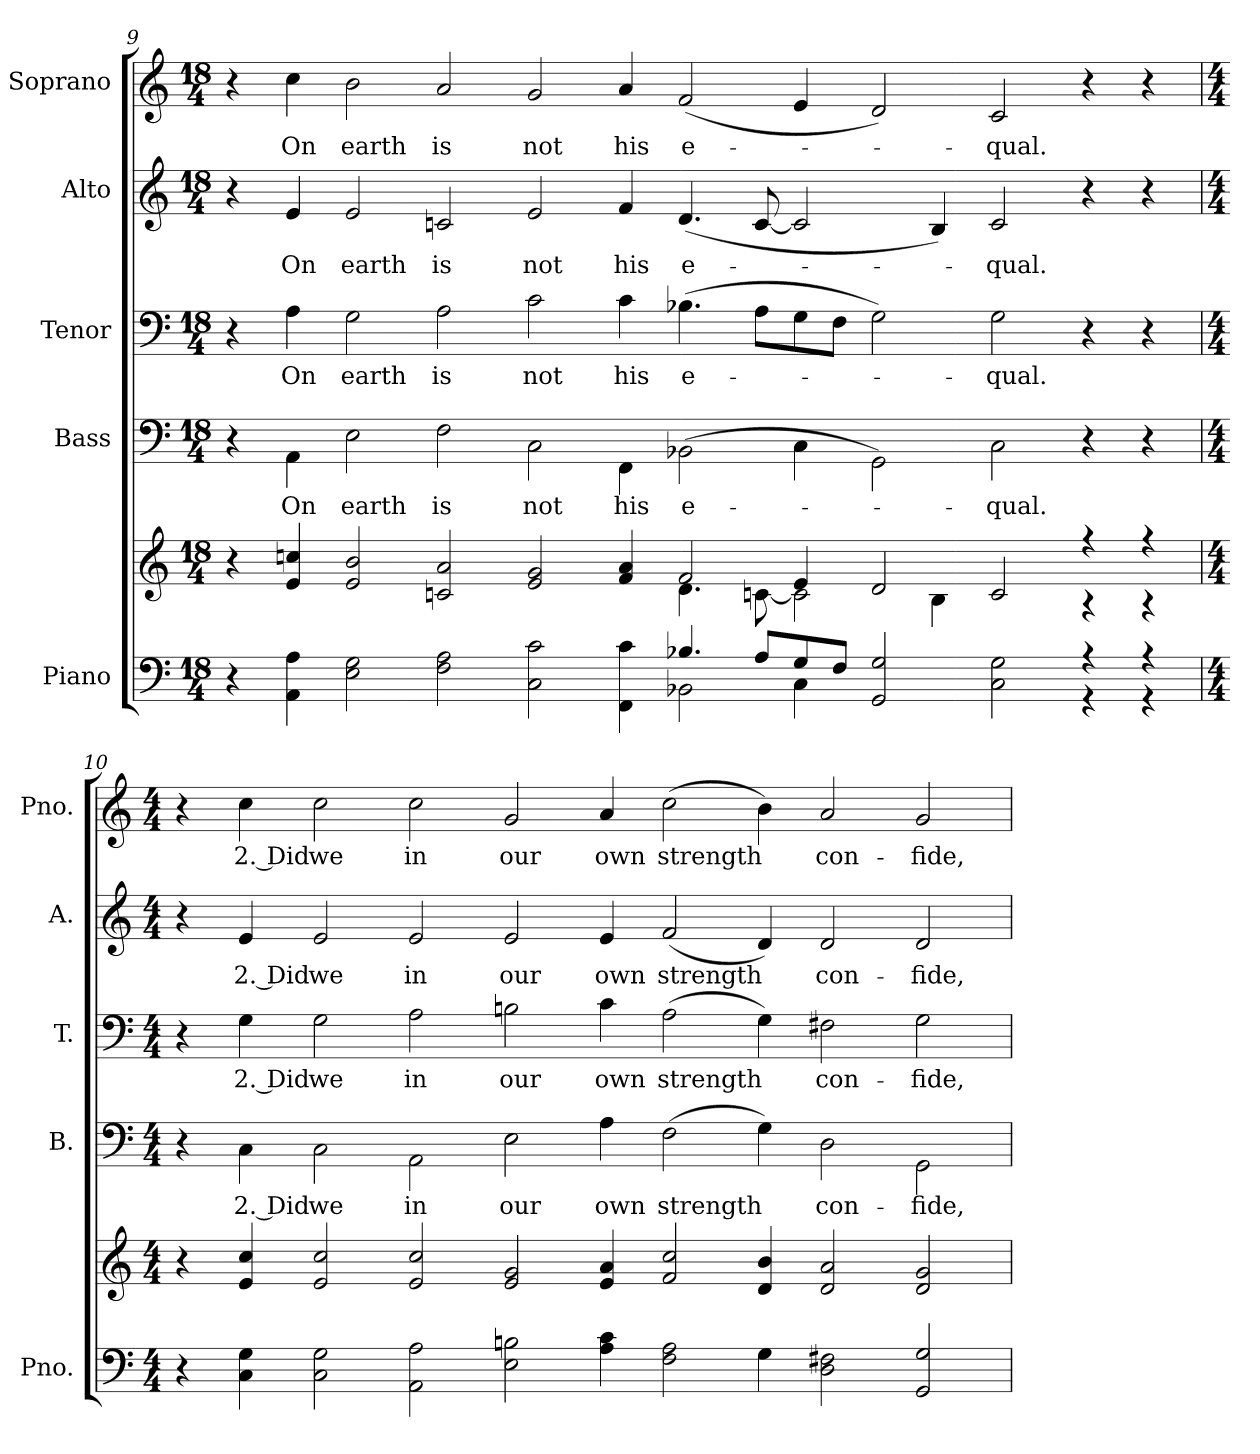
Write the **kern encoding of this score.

**kern	**kern	**kern	**text	**kern	**text	**kern	**text	**kern	**text
*part5	*part5	*part4	*part4	*part3	*part3	*part2	*part2	*part1	*part1
*staff6	*staff5	*staff4	*staff4	*staff3	*staff3	*staff2	*staff2	*staff1	*staff1
*I"Piano	*	*I"Bass	*	*I"Tenor	*	*I"Alto	*	*I"Soprano	*
*I'Pno.	*	*I'B.	*	*I'T.	*	*I'A.	*	*I'Pno.	*
!!LO:PB:g=z
*clefF4	*clefG2	*clefF4	*	*clefF4	*	*clefG2	*	*clefG2	*
*k[]	*k[]	*k[]	*	*k[]	*	*k[]	*	*k[]	*
*C:	*C:	*C:	*	*C:	*	*C:	*	*C:	*
*M18/4	*M18/4	*M18/4	*	*M18/4	*	*M18/4	*	*M18/4	*
=9	=9	=9	=9	=9	=9	=9	=9	=9	=9
*^	*^	*	*	*	*	*	*	*	*
4r	1ryy	4r	1ryy	4r	.	4r	.	4r	.	4r	.
!	!	!	!	!	!LO:LY:b:color=#000000	!	!	!	!	!	!
!	!	!	!	!	!	!	!LO:LY:b:color=#000000	!	!	!	!
!	!	!	!	!	!	!	!	!	!LO:LY:b:color=#000000	!	!
!	!	!	!	!	!	!	!	!	!	!	!LO:LY:b:color=#000000
4AAi\ 4Ai	.	4ei/ 4ccni	.	4AAi\	On	4Ai\	On	4ei/	On	4cci\	On
!	!	!	!	!	!LO:LY:b:color=#000000	!	!	!	!	!	!
!	!	!	!	!	!	!	!LO:LY:b:color=#000000	!	!	!	!
!	!	!	!	!	!	!	!	!	!LO:LY:b:color=#000000	!	!
!	!	!	!	!	!	!	!	!	!	!	!LO:LY:b:color=#000000
2Ei\ 2Gi	.	2ei/ 2bi	.	2Ei\	earth	2Gi\	earth	2ei/	earth	2bi\	earth
!	!	!	!	!	!LO:LY:b:color=#000000	!	!	!	!	!	!
!	!	!	!	!	!	!	!LO:LY:b:color=#000000	!	!	!	!
!	!	!	!	!	!	!	!	!	!LO:LY:b:color=#000000	!	!
!	!	!	!	!	!	!	!	!	!	!	!LO:LY:b:color=#000000
2Fi\ 2Ai	1ryy	2cni/ 2ai	1ryy	2Fi\	is	2Ai\	is	2cni/	is	2ai/	is
!	!	!	!	!	!LO:LY:b:color=#000000	!	!	!	!	!	!
!	!	!	!	!	!	!	!LO:LY:b:color=#000000	!	!	!	!
!	!	!	!	!	!	!	!	!	!LO:LY:b:color=#000000	!	!
!	!	!	!	!	!	!	!	!	!	!	!LO:LY:b:color=#000000
2Ci\ 2ci	.	2ei/ 2gi	.	2Ci\	not	2ci\	not	2ei/	not	2gi/	not
!	!	!	!	!	!LO:LY:b:color=#000000	!	!	!	!	!	!
!	!	!	!	!	!	!	!LO:LY:b:color=#000000	!	!	!	!
!	!	!	!	!	!	!	!	!	!LO:LY:b:color=#000000	!	!
!	!	!	!	!	!	!	!	!	!	!	!LO:LY:b:color=#000000
4FFi\ 4ci	4ryy	4fi/ 4ai	4ryy	4FFi\	his	4ci\	his	4fi/	his	4ai/	his
!	!	!	!	!	!LO:LY:b:color=#000000	!	!	!	!	!	!
!	!	!	!	!	!	!	!LO:LY:b:color=#000000	!	!	!	!
!	!	!	!	!	!	!	!	!	!LO:LY:b:color=#000000	!	!
!	!	!	!	!	!	!	!	!	!	!	!LO:LY:b:color=#000000
4.B-Xi/	2BB-Xi\	2fi/	4.di\	(2BB-Xi\	e-	(4.B-Xi\	e-	(4.di/	e-	(2fi/	e-
8Ai/L	.	.	[<8cni\	.	.	8Ai\L	.	[<8ci/	.	.	.
8Gi/	4Ci\	4ei/	2ci\]	4Ci\	.	8Gi\	.	2ci/]	.	4ei/	.
8Fi/J	.	.	.	.	.	8Fi\J	.	.	.	.	.
2GGi/ 2Gi	1ryy	2di/	.	2GGi\)	.	2Gi\)	.	.	.	2di/)	.
.	.	.	4Bi\	.	.	.	.	4Bi/)	.	.	.
!	!	!	!	!	!LO:LY:b:color=#000000	!	!	!	!	!	!
!	!	!	!	!	!	!	!LO:LY:b:color=#000000	!	!	!	!
!	!	!	!	!	!	!	!	!	!LO:LY:b:color=#000000	!	!
!	!	!	!	!	!	!	!	!	!	!	!LO:LY:b:color=#000000
2Ci\ 2Gi	.	2ci/	2ryy	2Ci\	-qual.	2Gi\	-qual.	2ci/	-qual.	2ci/	-qual.
4r	4r	4r	4r	4r	.	4r	.	4r	.	4r	.
4r	4r	4r	4r	4r	.	4r	.	4r	.	4r	.
*v	*v	*	*	*	*	*	*	*	*	*	*
*	*v	*v	*	*	*	*	*	*	*	*
!!LO:PB:g=z
=10	=10	=10	=10	=10	=10	=10	=10	=10	=10
*M4/4	*M4/4	*M4/4	*	*M4/4	*	*M4/4	*	*M4/4	*
4r	4r	4r	.	4r	.	4r	.	4r	.
!	!	!	!LO:LY:b:color=#000000	!	!	!	!	!	!
!	!	!	!	!	!LO:LY:b:color=#000000	!	!	!	!
!	!	!	!	!	!	!	!LO:LY:b:color=#000000	!	!
!	!	!	!	!	!	!	!	!	!LO:LY:b:color=#000000
4Ci\ 4Gi	4ei/ 4cci	4Ci\	2. Did	4Gi\	2. Did	4ei/	2. Did	4cci\	2. Did
!	!	!	!LO:LY:b:color=#000000	!	!	!	!	!	!
!	!	!	!	!	!LO:LY:b:color=#000000	!	!	!	!
!	!	!	!	!	!	!	!LO:LY:b:color=#000000	!	!
!	!	!	!	!	!	!	!	!	!LO:LY:b:color=#000000
2Ci\ 2Gi	2ei/ 2cci	2Ci\	we	2Gi\	we	2ei/	we	2cci\	we
!	!	!	!LO:LY:b:color=#000000	!	!	!	!	!	!
!	!	!	!	!	!LO:LY:b:color=#000000	!	!	!	!
!	!	!	!	!	!	!	!LO:LY:b:color=#000000	!	!
!	!	!	!	!	!	!	!	!	!LO:LY:b:color=#000000
2AAi\ 2Ai	2ei/ 2cci	2AAi\	in	2Ai\	in	2ei/	in	2cci\	in
!	!	!	!LO:LY:b:color=#000000	!	!	!	!	!	!
!	!	!	!	!	!LO:LY:b:color=#000000	!	!	!	!
!	!	!	!	!	!	!	!LO:LY:b:color=#000000	!	!
!	!	!	!	!	!	!	!	!	!LO:LY:b:color=#000000
2Ei\ 2Bni	2ei/ 2gi	2Ei\	our	2Bni\	our	2ei/	our	2gi/	our
!	!	!	!LO:LY:b:color=#000000	!	!	!	!	!	!
!	!	!	!	!	!LO:LY:b:color=#000000	!	!	!	!
!	!	!	!	!	!	!	!LO:LY:b:color=#000000	!	!
!	!	!	!	!	!	!	!	!	!LO:LY:b:color=#000000
4Ai\ 4ci	4ei/ 4ai	4Ai\	own	4ci\	own	4ei/	own	4ai/	own
!	!	!	!LO:LY:b:color=#000000	!	!	!	!	!	!
!	!	!	!	!	!LO:LY:b:color=#000000	!	!	!	!
!	!	!	!	!	!	!	!LO:LY:b:color=#000000	!	!
!	!	!	!	!	!	!	!	!	!LO:LY:b:color=#000000
2Fi\ 2Ai	2fi/ 2cci	(2Fi\	strength	(2Ai\	strength	(2fi/	strength	(2cci\	strength
4Gi\	4di/ 4bi	4Gi\)	.	4Gi\)	.	4di/)	.	4bi\)	.
!	!	!	!LO:LY:b:color=#000000	!	!	!	!	!	!
!	!	!	!	!	!LO:LY:b:color=#000000	!	!	!	!
!	!	!	!	!	!	!	!LO:LY:b:color=#000000	!	!
!	!	!	!	!	!	!	!	!	!LO:LY:b:color=#000000
2Di\ 2F#Xi	2di/ 2ai	2Di\	con-	2F#Xi\	con-	2di/	con-	2ai/	con-
!	!	!	!LO:LY:b:color=#000000	!	!	!	!	!	!
!	!	!	!	!	!LO:LY:b:color=#000000	!	!	!	!
!	!	!	!	!	!	!	!LO:LY:b:color=#000000	!	!
!	!	!	!	!	!	!	!	!	!LO:LY:b:color=#000000
2GGi/ 2Gi	2di/ 2gi	2GGi\	-fide,	2Gi\	-fide,	2di/	-fide,	2gi/	-fide,
=	=	=	=	=	=	=	=	=	=
*-	*-	*-	*-	*-	*-	*-	*-	*-	*-
